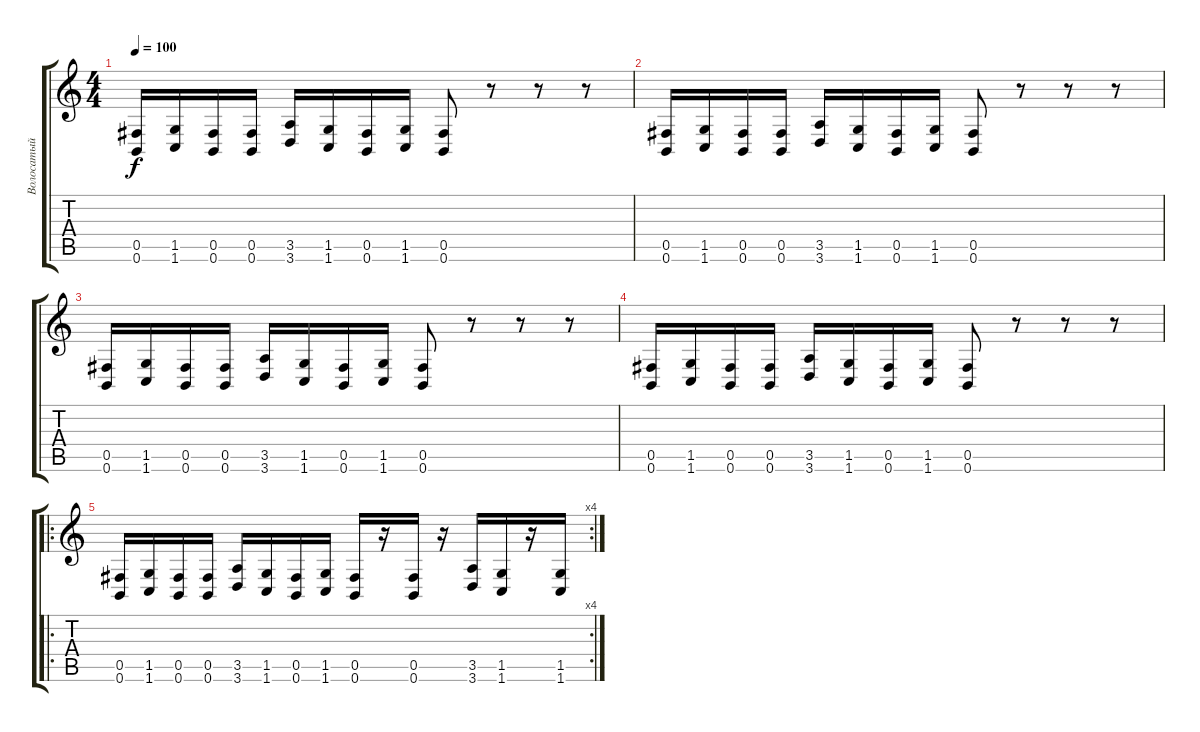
\track ("Волосатый" "Волосатый") {instrument distortionguitar}
\staff {score tabs}
\tuning (Db4 Ab3 E3 B2 Gb2 B1) {hide}
\ts (4 4)
\tempo 100
\clef g2
\ks c
(0.5 0.6).16{dy f instrument distortionguitar} (1.5 1.6).16 (0.5 0.6).16 (0.5 0.6).16 (3.5 3.6).16 (1.5 1.6).16 (0.5 0.6).16 (1.5 1.6).16 (0.5 0.6).8 r.8 r.8 r.8 |
(0.5 0.6).16 (1.5 1.6).16 (0.5 0.6).16 (0.5 0.6).16 (3.5 3.6).16 (1.5 1.6).16 (0.5 0.6).16 (1.5 1.6).16 (0.5 0.6).8 r.8 r.8 r.8 |
(0.5 0.6).16 (1.5 1.6).16 (0.5 0.6).16 (0.5 0.6).16 (3.5 3.6).16 (1.5 1.6).16 (0.5 0.6).16 (1.5 1.6).16 (0.5 0.6).8 r.8 r.8 r.8 |
(0.5 0.6).16 (1.5 1.6).16 (0.5 0.6).16 (0.5 0.6).16 (3.5 3.6).16 (1.5 1.6).16 (0.5 0.6).16 (1.5 1.6).16 (0.5 0.6).8 r.8 r.8 r.8 |
\ro
\rc 4
(0.5 0.6).16 (1.5 1.6).16 (0.5 0.6).16 (0.5 0.6).16 (3.5 3.6).16 (1.5 1.6).16 (0.5 0.6).16 (1.5 1.6).16 (0.5 0.6).16 r.16 (0.5 0.6).16 r.16 (3.5 3.6).16 (1.5 1.6).16 r.16 (1.5 1.6).16
